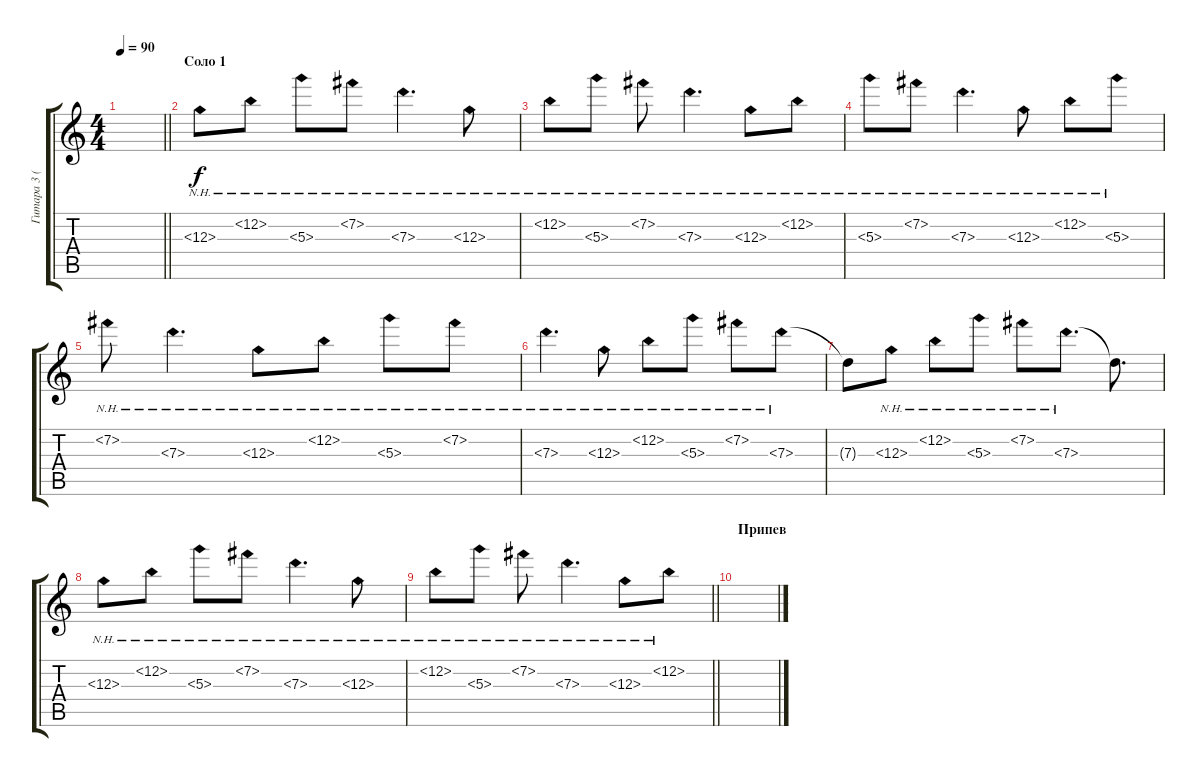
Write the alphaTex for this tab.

\track ("Гитара 3 (флажолеты)" "Гитара 3 (") {instrument acousticguitarnylon}
\staff {score tabs}
\tuning (E4 B3 G3 D3 A2 E2) {hide}
\ts (4 4)
\tempo 90
\clef g2
\barLineRight lightlight
\ks c
|
\section ("" "Соло 1")
12.3{nh}.8{dy f} 12.2{nh}.8 5.3{nh}.8 7.2{nh}.8 7.3{nh}.4{d} 12.3{nh}.8 |
12.2{nh}.8 5.3{nh}.8 7.2{nh}.8 7.3{nh}.4{d} 12.3{nh}.8 12.2{nh}.8 |
5.3{nh}.8 7.2{nh}.8 7.3{nh}.4{d} 12.3{nh}.8 12.2{nh}.8 5.3{nh}.8 |
7.2{nh}.8 7.3{nh}.4{d} 12.3{nh}.8 12.2{nh}.8 5.3{nh}.8 7.2{nh}.8 |
7.3{nh}.4{d} 12.3{nh}.8 12.2{nh}.8 5.3{nh}.8 7.2{nh}.8 7.3{nh}.8 |
7.3{t}.8 12.3{nh}.8 12.2{nh}.8 5.3{nh}.8 7.2{nh}.8 7.3{nh}.8{d} 7.3{t}.8{d} |
12.3{nh}.8 12.2{nh}.8 5.3{nh}.8 7.2{nh}.8 7.3{nh}.4{d} 12.3{nh}.8 |
\barLineRight lightlight
12.2{nh}.8 5.3{nh}.8 7.2{nh}.8 7.3{nh}.4{d} 12.3{nh}.8 12.2{nh}.8 |
\section ("" "Припев")
